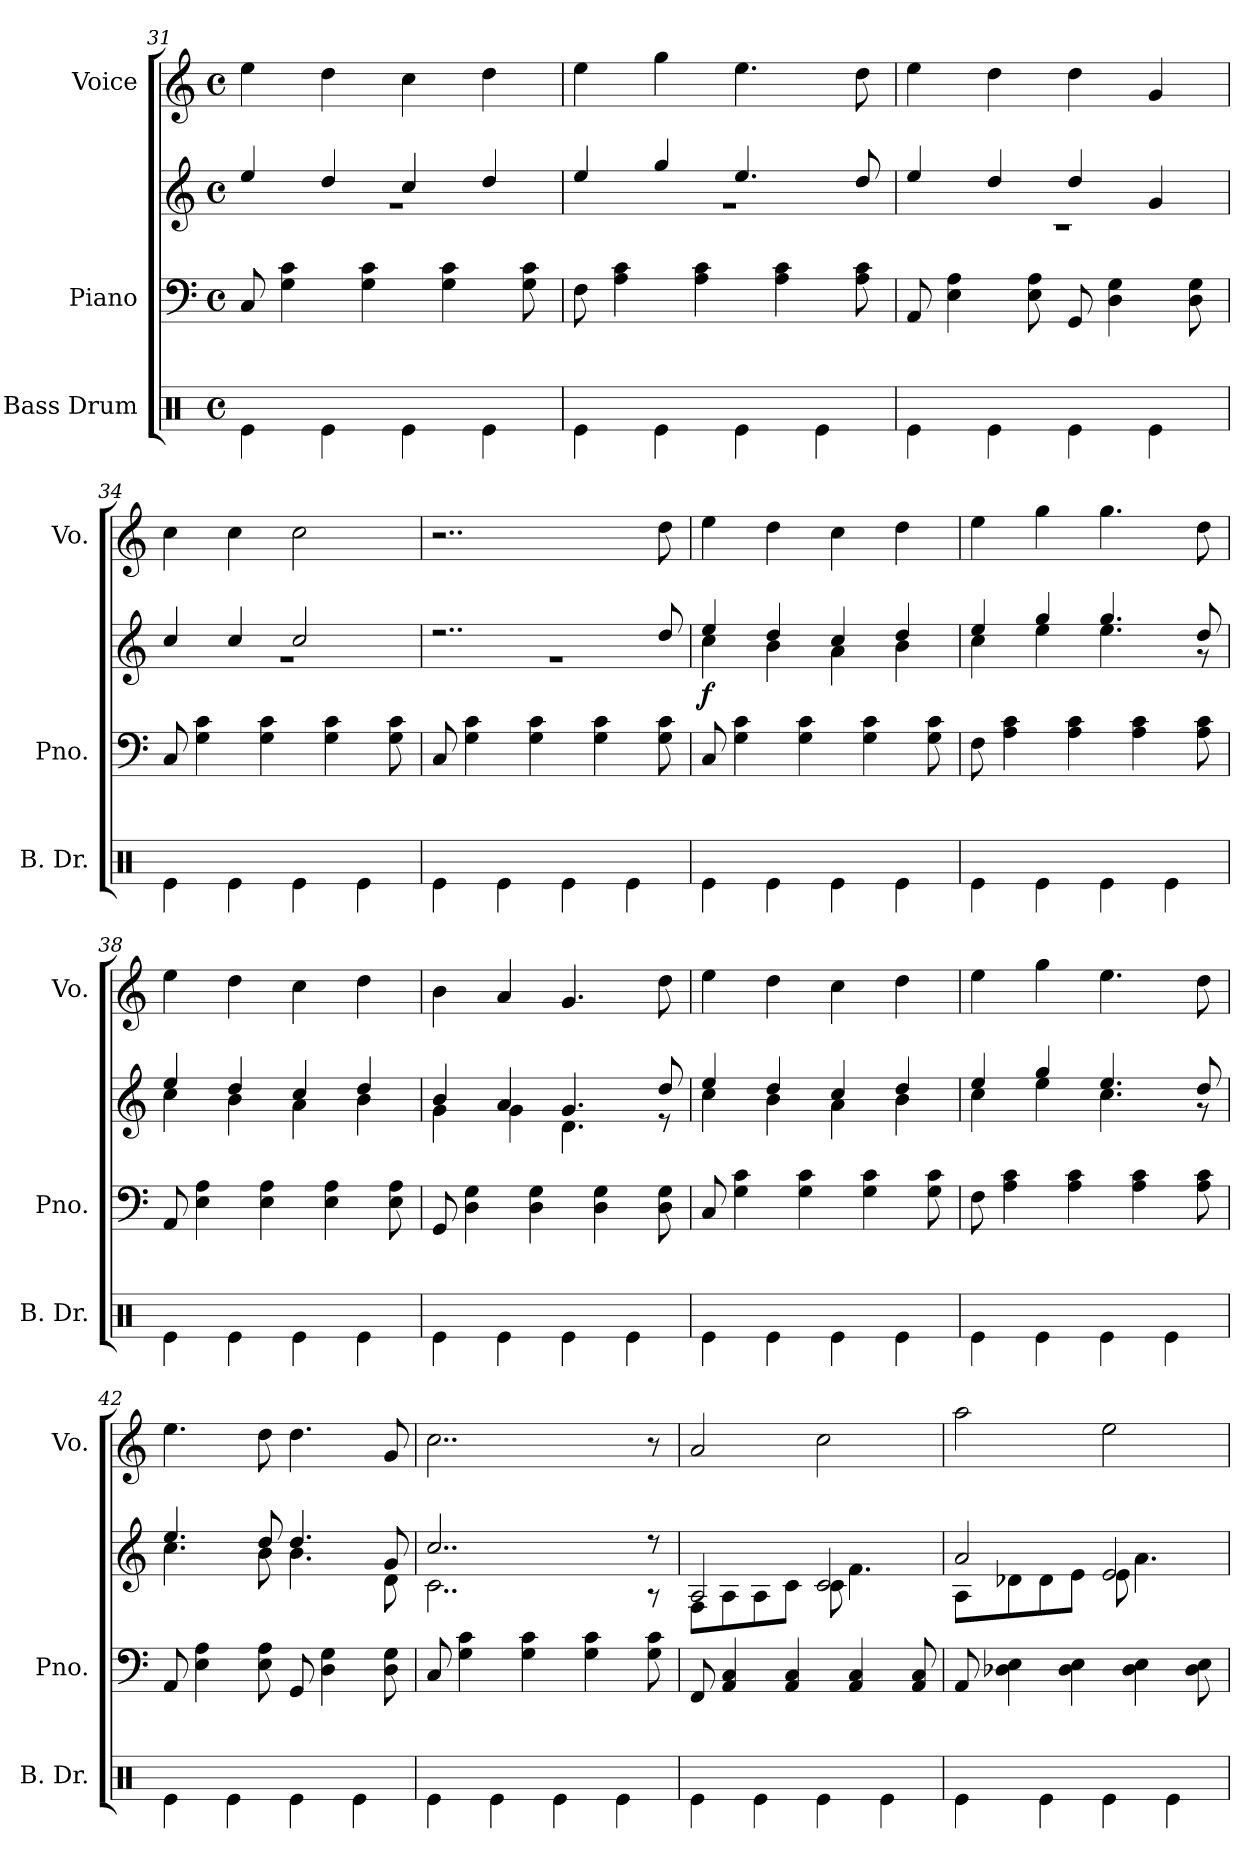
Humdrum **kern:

**kern	**kern	**kern	**dynam	**kern
*part3	*part2	*part2	*part2	*part1
*staff4	*staff3	*staff2	*staff2/3	*staff1
*I"Bass Drum	*I"Piano	*	*	*I"Voice
*I'B. Dr.	*I'Pno.	*	*	*I'Vo.
*clefX	*clefF4	*clefG2	*	*clefG2
*k[]	*k[]	*k[]	*	*k[]
*M4/4	*M4/4	*M4/4	*	*M4/4
*met(c)	*met(c)	*met(c)	*	*met(c)
=31	=31	=31	=31	=31
*	*	*^	*	*
4Re\	8C/	4eei/	1r	.	4ee\
.	4G\ 4c\	.	.	.	.
4Re\	.	4ddi/	.	.	4dd\
.	4G\ 4c\	.	.	.	.
4Re\	.	4cci/	.	.	4cc\
.	4G\ 4c\	.	.	.	.
4Re\	.	4ddi/	.	.	4dd\
.	8G\ 8c\	.	.	.	.
=32	=32	=32	=32	=32	=32
4Re\	8F\	4eei/	1r	.	4ee\
.	4A\ 4c\	.	.	.	.
4Re\	.	4ggi/	.	.	4gg\
.	4A\ 4c\	.	.	.	.
4Re\	.	4.eei/	.	.	4.ee\
.	4A\ 4c\	.	.	.	.
4Re\	.	.	.	.	.
.	8A\ 8c\	8ddi/	.	.	8dd\
=33	=33	=33	=33	=33	=33
4Re\	8AA/	4eei/	1r	.	4ee\
.	4E\ 4A\	.	.	.	.
4Re\	.	4ddi/	.	.	4dd\
.	8E\ 8A\	.	.	.	.
4Re\	8GG/	4ddi/	.	.	4dd\
.	4D\ 4G\	.	.	.	.
4Re\	.	4gi/	.	.	4g/
.	8D\ 8G\	.	.	.	.
!!LO:LB:g=z
=34	=34	=34	=34	=34	=34
4Re\	8C/	4cci/	1r	.	4cc\
.	4G\ 4c\	.	.	.	.
4Re\	.	4cci/	.	.	4cc\
.	4G\ 4c\	.	.	.	.
4Re\	.	2cci/	.	.	2cc\
.	4G\ 4c\	.	.	.	.
4Re\	.	.	.	.	.
.	8G\ 8c\	.	.	.	.
=35	=35	=35	=35	=35	=35
4Re\	8C/	2..r	1r	.	2..r
.	4G\ 4c\	.	.	.	.
4Re\	.	.	.	.	.
.	4G\ 4c\	.	.	.	.
4Re\	.	.	.	.	.
.	4G\ 4c\	.	.	.	.
4Re\	.	.	.	.	.
.	8G\ 8c\	8ddi/	.	.	8dd\
=36	=36	=36	=36	=36	=36
!	!	!	!	!LO:DY:b	!
4Re\	8C/	4eei/	4cc\	f	4ee\
.	4G\ 4c\	.	.	.	.
4Re\	.	4ddi/	4b\	.	4dd\
.	4G\ 4c\	.	.	.	.
4Re\	.	4cci/	4a\	.	4cc\
.	4G\ 4c\	.	.	.	.
4Re\	.	4ddi/	4b\	.	4dd\
.	8G\ 8c\	.	.	.	.
=37	=37	=37	=37	=37	=37
4Re\	8F\	4eei/	4cc\	.	4ee\
.	4A\ 4c\	.	.	.	.
4Re\	.	4ggi/	4ee\	.	4gg\
.	4A\ 4c\	.	.	.	.
4Re\	.	4.ggi/	4.ee\	.	4.gg\
.	4A\ 4c\	.	.	.	.
4Re\	.	.	.	.	.
.	8A\ 8c\	8ddi/	8r	.	8dd\
=38	=38	=38	=38	=38	=38
4Re\	8AA/	4eei/	4cc\	.	4ee\
.	4E\ 4A\	.	.	.	.
4Re\	.	4ddi/	4b\	.	4dd\
.	4E\ 4A\	.	.	.	.
4Re\	.	4cci/	4a\	.	4cc\
.	4E\ 4A\	.	.	.	.
4Re\	.	4ddi/	4b\	.	4dd\
.	8E\ 8A\	.	.	.	.
=39	=39	=39	=39	=39	=39
4Re\	8GG/	4bi/	4g\	.	4b\
.	4D\ 4G\	.	.	.	.
4Re\	.	4ai/	4g\	.	4a/
.	4D\ 4G\	.	.	.	.
4Re\	.	4.gi/	4.d\	.	4.g/
.	4D\ 4G\	.	.	.	.
4Re\	.	.	.	.	.
.	8D\ 8G\	8ddi/	8r	.	8dd\
=40	=40	=40	=40	=40	=40
4Re\	8C/	4eei/	4cc\	.	4ee\
.	4G\ 4c\	.	.	.	.
4Re\	.	4ddi/	4b\	.	4dd\
.	4G\ 4c\	.	.	.	.
4Re\	.	4cci/	4a\	.	4cc\
.	4G\ 4c\	.	.	.	.
4Re\	.	4ddi/	4b\	.	4dd\
.	8G\ 8c\	.	.	.	.
=41	=41	=41	=41	=41	=41
4Re\	8F\	4eei/	4cc\	.	4ee\
.	4A\ 4c\	.	.	.	.
4Re\	.	4ggi/	4ee\	.	4gg\
.	4A\ 4c\	.	.	.	.
4Re\	.	4.eei/	4.cc\	.	4.ee\
.	4A\ 4c\	.	.	.	.
4Re\	.	.	.	.	.
.	8A\ 8c\	8ddi/	8r	.	8dd\
!!LO:LB:g=z
=42	=42	=42	=42	=42	=42
4Re\	8AA/	4.eei/	4.cc\	.	4.ee\
.	4E\ 4A\	.	.	.	.
4Re\	.	.	.	.	.
.	8E\ 8A\	8ddi/	8b\	.	8dd\
4Re\	8GG/	4.ddi/	4.b\	.	4.dd\
.	4D\ 4G\	.	.	.	.
4Re\	.	.	.	.	.
.	8D\ 8G\	8gi/	8d\	.	8g/
=43	=43	=43	=43	=43	=43
4Re\	8C/	2..cci/	2..c\	.	2..cc\
.	4G\ 4c\	.	.	.	.
4Re\	.	.	.	.	.
.	4G\ 4c\	.	.	.	.
4Re\	.	.	.	.	.
.	4G\ 4c\	.	.	.	.
4Re\	.	.	.	.	.
.	8G\ 8c\	8r	8r	.	8r
=44	=44	=44	=44	=44	=44
4Re\	8FF/	2Ai/	8F\L	.	2a/
.	4AA/ 4C/	.	8A\	.	.
4Re\	.	.	8A\	.	.
.	4AA/ 4C/	.	8c\J	.	.
4Re\	.	2ci/	8c\	.	2cc\
.	4AA/ 4C/	.	4.f\	.	.
4Re\	.	.	.	.	.
.	8AA/ 8C/	.	.	.	.
=45	=45	=45	=45	=45	=45
4Re\	8AA/	2ai/	8A\L	.	2aa\
.	4D-X\ 4E\	.	8d-X\	.	.
4Re\	.	.	8d-\	.	.
.	4D-\ 4E\	.	8e\J	.	.
4Re\	.	2ei/	8e\	.	2ee\
.	4D-\ 4E\	.	4.a\	.	.
4Re\	.	.	.	.	.
.	8D-\ 8E\	.	.	.	.
*	*	*v	*v	*	*
=	=	=	=	=
*-	*-	*-	*-	*-
